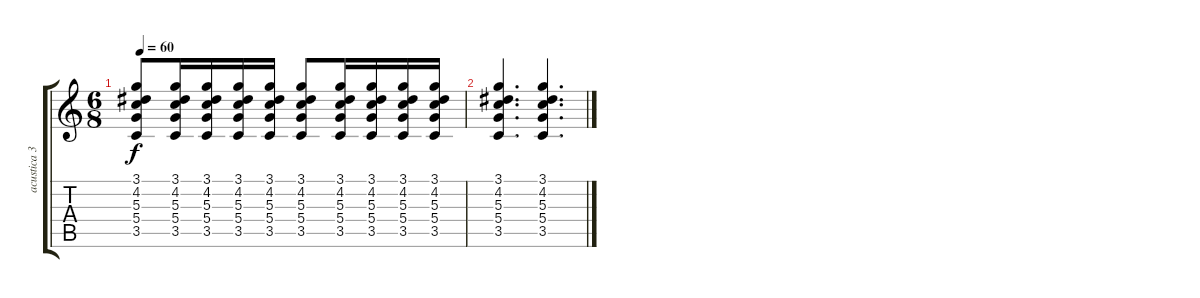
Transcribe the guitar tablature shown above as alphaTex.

\track ("acustica 3" "acustica 3") {instrument acousticguitarnylon}
\staff {score tabs}
\tuning (E4 B3 G3 D3 A2 E2) {hide}
\ts (6 8)
\tempo 60
\clef g2
\ks c
(3.1 4.2 5.3 5.4 3.5).8{dy f} (3.1 4.2 5.3 5.4 3.5).16 (3.1 4.2 5.3 5.4 3.5).16 (3.1 4.2 5.3 5.4 3.5).16 (3.1 4.2 5.3 5.4 3.5).16 (3.1 4.2 5.3 5.4 3.5).8 (3.1 4.2 5.3 5.4 3.5).16 (3.1 4.2 5.3 5.4 3.5).16 (3.1 4.2 5.3 5.4 3.5).16 (3.1 4.2 5.3 5.4 3.5).16 |
(3.1 4.2 5.3 5.4 3.5).4{d} (3.1 4.2 5.3 5.4 3.5).4{d}
